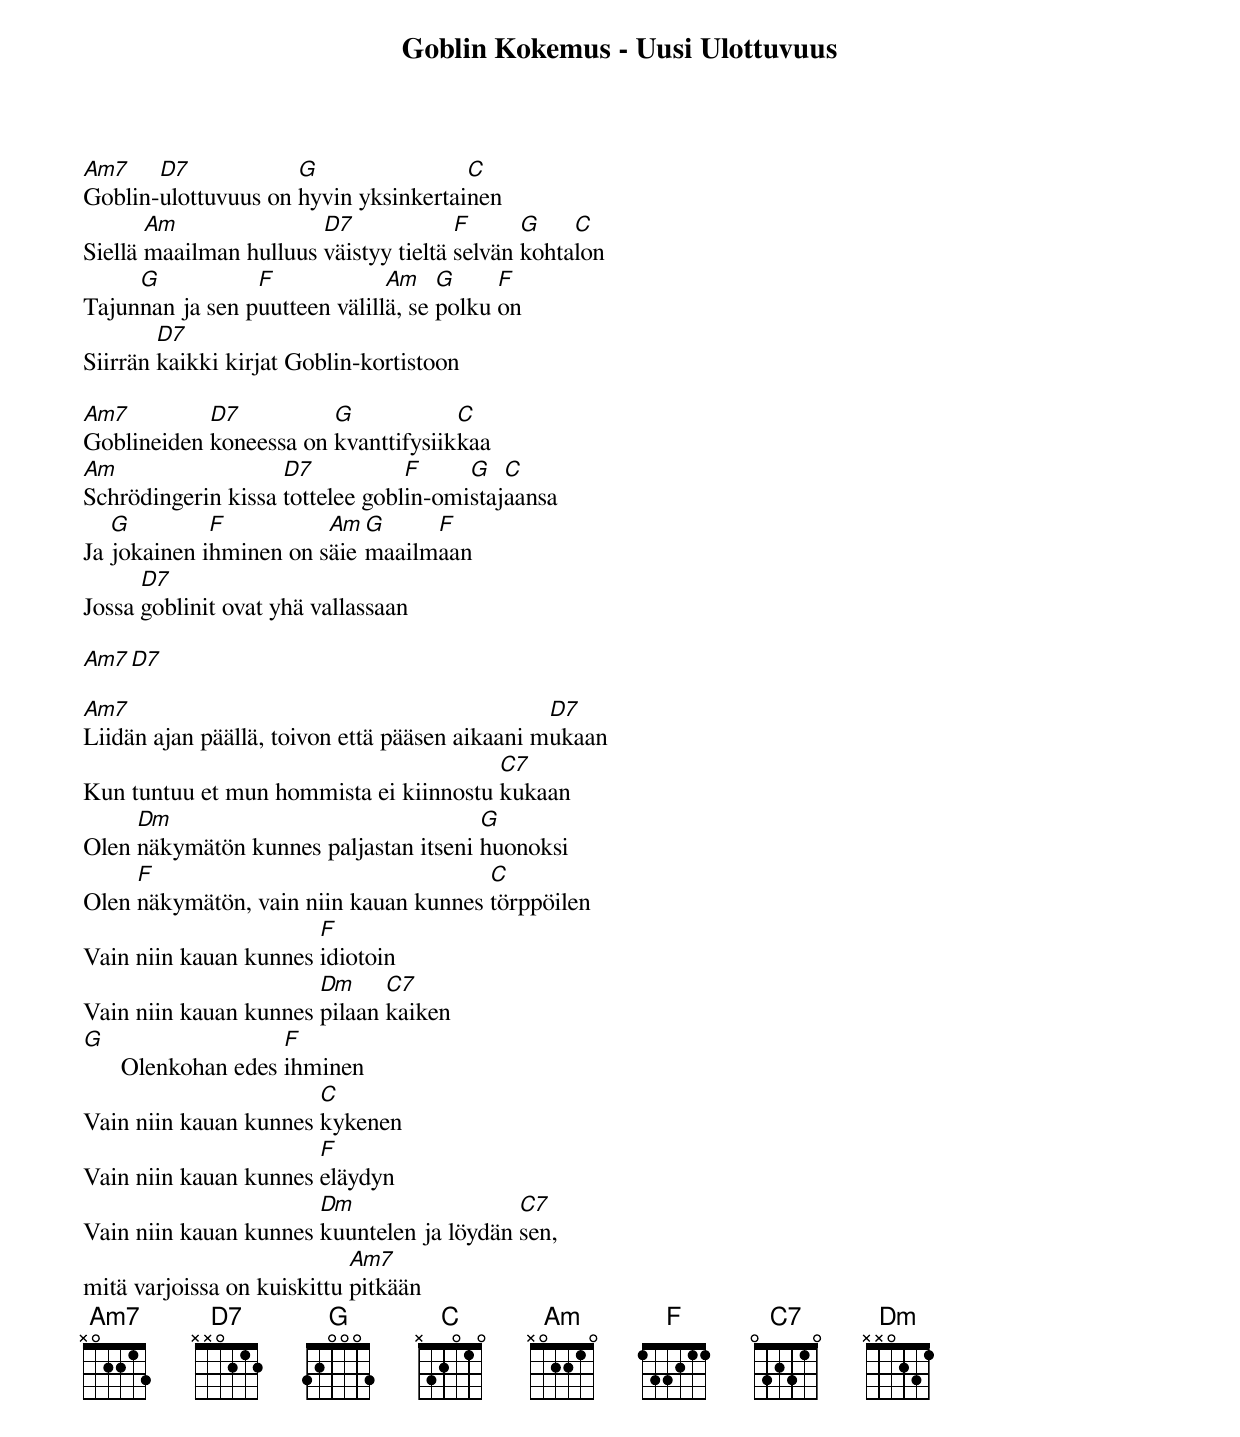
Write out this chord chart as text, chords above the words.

Goblin Kokemus - Uusi Ulottuvuus

Am7    D7            G                C
Goblin-ulottuvuus on hyvin yksinkertainen
       Am               D7             F      G    C
Siellä maailman hulluus väistyy tieltä selvän kohtalon
     G           F             Am    G     F
Tajunnan ja sen puutteen välillä, se polku on
        D7
Siirrän kaikki kirjat Goblin-kortistoon

Am7         D7          G            C
Goblineiden koneessa on kvanttifysiikkaa
Am                  D7           F     G   C
Schrödingerin kissa tottelee goblin-omistajaansa
   G         F          Am  G     F
Ja jokainen ihminen on säie maailmaan
      D7
Jossa goblinit ovat yhä vallassaan

Am7 D7

Am7                                             D7
Liidän ajan päällä, toivon että pääsen aikaani mukaan
                                        C7
Kun tuntuu et mun hommista ei kiinnostu kukaan
     Dm                                G
Olen näkymätön kunnes paljastan itseni huonoksi
     F                                 C
Olen näkymätön, vain niin kauan kunnes törppöilen
                       F
Vain niin kauan kunnes idiotoin
                       Dm     C7
Vain niin kauan kunnes pilaan kaiken
G                    F
      Olenkohan edes ihminen
                       C
Vain niin kauan kunnes kykenen
                       F
Vain niin kauan kunnes eläydyn
                       Dm                  C7
Vain niin kauan kunnes kuuntelen ja löydän sen,
                            Am7
mitä varjoissa on kuiskittu pitkään
